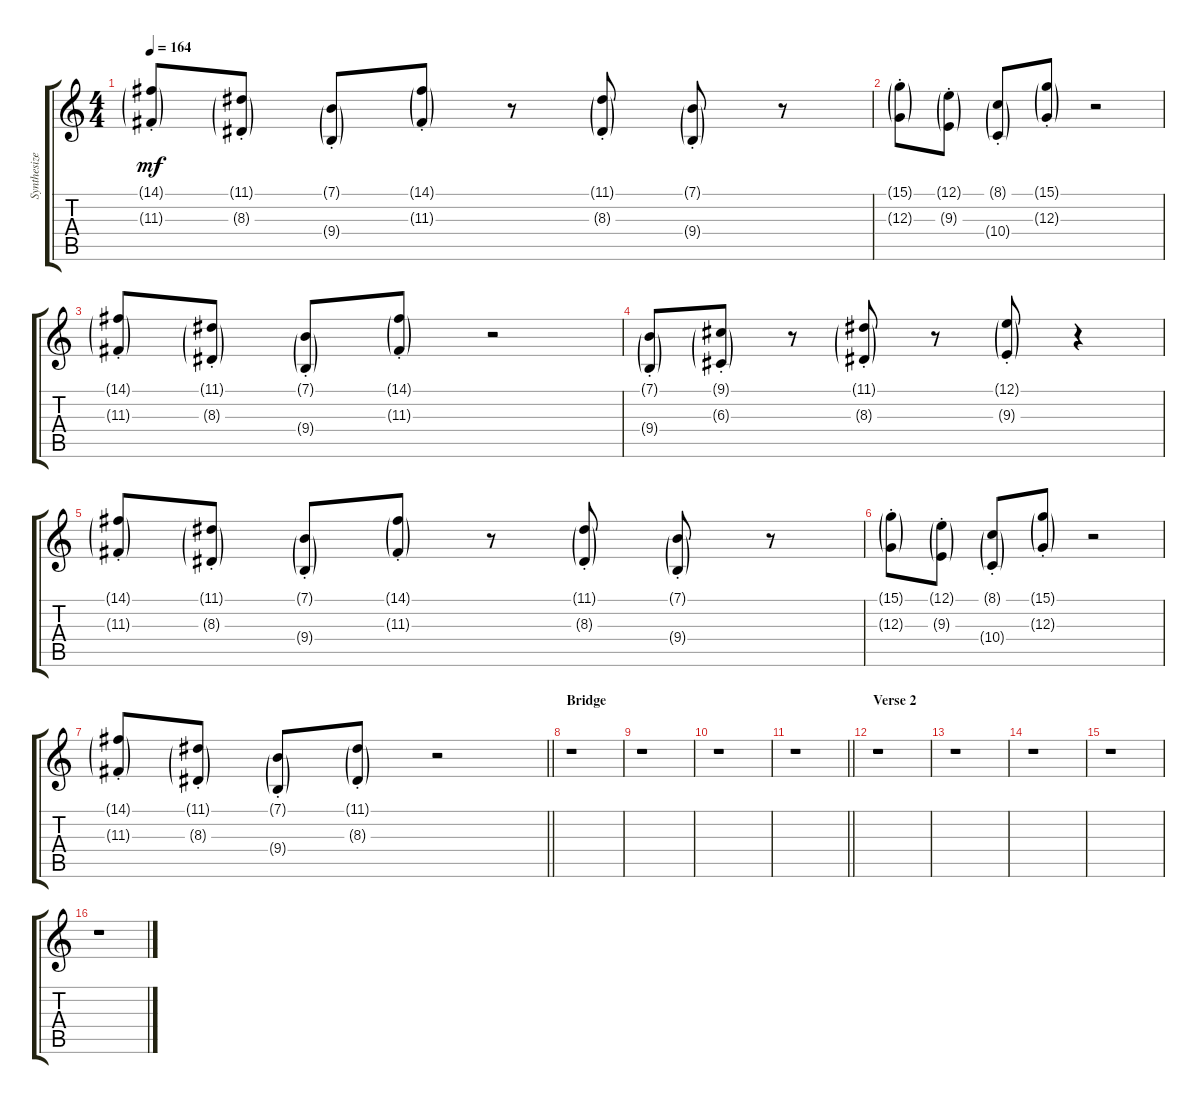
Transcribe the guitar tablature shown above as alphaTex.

\track ("Synthesizer 1 (Paul Morris)" "Synthesize") {instrument stringensemble1}
\staff {score tabs}
\tuning (E4 B3 G3 D3 A2 E2) {hide}
\ts (4 4)
\tempo 164
\clef g2
\ks c
(14.1{g} 11.3{g st}).8{dy mf} (11.1{g} 8.3{g st}).8 (7.1{g} 9.4{g st}).8 (14.1{g} 11.3{g st}).8 r.8 (11.1{g} 8.3{g st}).8 (7.1{g} 9.4{g st}).8 r.8 |
(15.1{g} 12.3{g st}).8 (12.1{g} 9.3{g st}).8 (8.1{g} 10.4{g st}).8 (15.1{g} 12.3{g st}).8 r.2 |
(14.1{g} 11.3{g st}).8 (11.1{g} 8.3{g st}).8 (7.1{g} 9.4{g st}).8 (14.1{g} 11.3{g st}).8 r.2 |
(7.1{g st} 9.4{g st}).8 (9.1{g st} 6.3{g st}).8 r.8 (11.1{g st} 8.3{g st}).8 r.8 (12.1{g st} 9.3{g st}).8 r.4 |
(14.1{g} 11.3{g st}).8 (11.1{g} 8.3{g st}).8 (7.1{g} 9.4{g st}).8 (14.1{g} 11.3{g st}).8 r.8 (11.1{g} 8.3{g st}).8 (7.1{g} 9.4{g st}).8 r.8 |
(15.1{g} 12.3{g st}).8 (12.1{g} 9.3{g st}).8 (8.1{g} 10.4{g st}).8 (15.1{g} 12.3{g st}).8 r.2 |
\barLineRight lightlight
(14.1{g} 11.3{g st}).8 (11.1{g} 8.3{g st}).8 (7.1{g} 9.4{g st}).8 (11.1{g} 8.3{g st}).8 r.2 |
\section ("" "Bridge")
r.1 |
r.1 |
r.1 |
\barLineRight lightlight
r.1 |
\section ("" "Verse 2")
r.1 |
r.1 |
r.1 |
r.1 |
r.1
